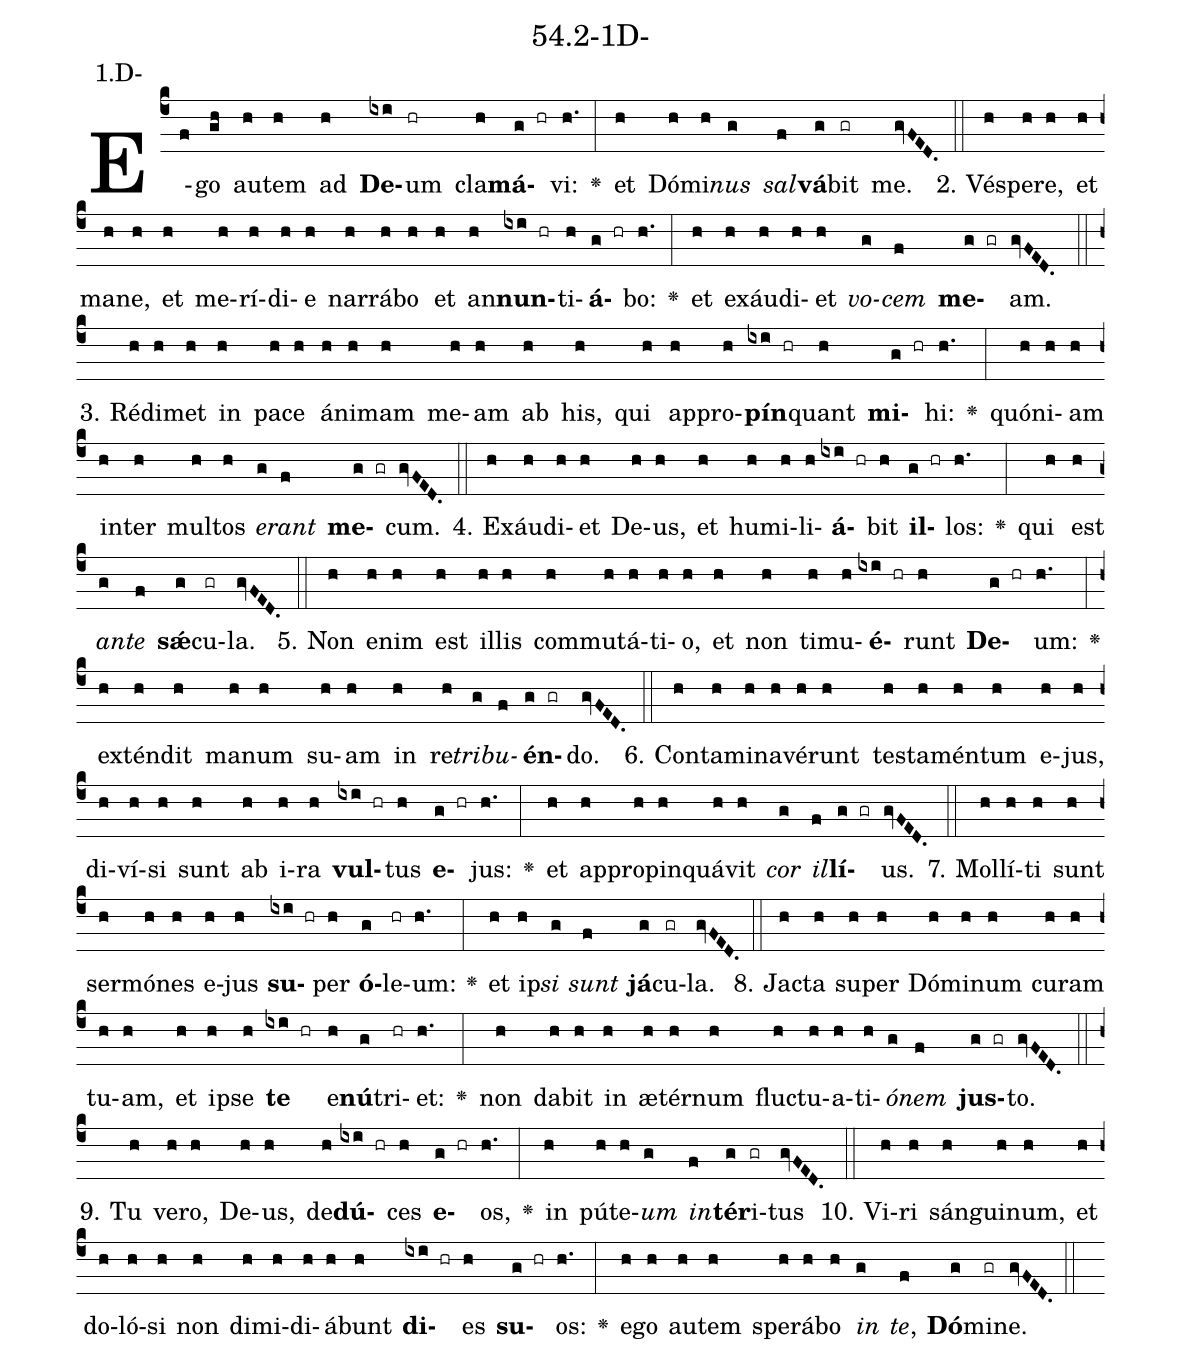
name: 54.2-1D-;
annotation: 1.D-;
%%
(c4)E(f)go(gh) au(h)tem(h) ad(h) <b>De</b>(ixi)um(hr) cla(h)<b>má</b>(g hr)vi:(h.) <v>\greheightstar</v>(:) et(h) Dó(h)mi(h)<i>nus</i>(g) <i>sal</i>(f)<b>vá</b>(g)bit(gr) me.(gvFED.) (::)
2. Vés(h)pe(h)re,(h) et(h) ma(h)ne,(h) et(h) me(h)rí(h)di(h)e(h) nar(h)rá(h)bo(h) et(h) an(h)<b>nun</b>(ixi hr)ti(h)<b>á</b>(g hr)bo:(h.) <v>\greheightstar</v>(:) et(h) ex(h)áu(h)di(h)et(h) <i>vo</i>(g)<i>cem</i>(f) <b>me</b>(g gr)am.(gvFED.) (::)
3. Réd(h)i(h)met(h) in(h) pa(h)ce(h) á(h)ni(h)mam(h) me(h)am(h) ab(h) his,(h) qui(h) ap(h)pro(h)<b>pín</b>(ixi hr)quant(h) <b>mi</b>(g hr)hi:(h.) <v>\greheightstar</v>(:) quón(h)i(h)am(h) in(h)ter(h) mul(h)tos(h) <i>e</i>(g)<i>rant</i>(f) <b>me</b>(g gr)cum.(gvFED.) (::)
4. Ex(h)áu(h)di(h)et(h) De(h)us,(h) et(h) hu(h)mi(h)li(h)<b>á</b>(ixi hr)bit(h) <b>il</b>(g hr)los:(h.) <v>\greheightstar</v>(:) qui(h) est(h) <i>an</i>(g)<i>te</i>(f) <b>sǽ</b>(g)cu(gr)la.(gvFED.) (::)
5. Non(h) e(h)nim(h) est(h) il(h)lis(h) com(h)mu(h)tá(h)ti(h)o,(h) et(h) non(h) ti(h)mu(h)<b>é</b>(ixi hr)runt(h) <b>De</b>(g hr)um:(h.) <v>\greheightstar</v>(:) ex(h)tén(h)dit(h) ma(h)num(h) su(h)am(h) in(h) re(h)<i>tri</i>(g)<i>bu</i>(f)<b>én</b>(g gr)do.(gvFED.) (::)
6. Con(h)ta(h)mi(h)na(h)vé(h)runt(h) tes(h)ta(h)mén(h)tum(h) e(h)jus,(h) di(h)ví(h)si(h) sunt(h) ab(h) i(h)ra(h) <b>vul</b>(ixi hr)tus(h) <b>e</b>(g hr)jus:(h.) <v>\greheightstar</v>(:) et(h) ap(h)pro(h)pin(h)quá(h)vit(h) <i>cor</i>(g) <i>il</i>(f)<b>lí</b>(g gr)us.(gvFED.) (::)
7. Mol(h)lí(h)ti(h) sunt(h) ser(h)mó(h)nes(h) e(h)jus(h) <b>su</b>(ixi hr)per(h) <b>ó</b>(g)le(hr)um:(h.) <v>\greheightstar</v>(:) et(h) ip(h)<i>si</i>(g) <i>sunt</i>(f) <b>já</b>(g)cu(gr)la.(gvFED.) (::)
8. Jac(h)ta(h) su(h)per(h) Dó(h)mi(h)num(h) cu(h)ram(h) tu(h)am,(h) et(h) ip(h)se(h) <b>te</b>(ixi hr) e(h)<b>nú</b>(g)tri(hr)et:(h.) <v>\greheightstar</v>(:) non(h) da(h)bit(h) in(h) æ(h)tér(h)num(h) fluc(h)tu(h)a(h)ti(h)<i>ó</i>(g)<i>nem</i>(f) <b>jus</b>(g gr)to.(gvFED.) (::)
9. Tu(h) ve(h)ro,(h) De(h)us,(h) de(h)<b>dú</b>(ixi hr)ces(h) <b>e</b>(g hr)os,(h.) <v>\greheightstar</v>(:) in(h) pú(h)te(h)<i>um</i>(g) <i>in</i>(f)<b>tér</b>(g)i(gr)tus(gvFED.) (::)
10. Vi(h)ri(h) sán(h)gui(h)num,(h) et(h) do(h)ló(h)si(h) non(h) di(h)mi(h)di(h)á(h)bunt(h) <b>di</b>(ixi hr)es(h) <b>su</b>(g hr)os:(h.) <v>\greheightstar</v>(:) e(h)go(h) au(h)tem(h) spe(h)rá(h)bo(h) <i>in</i>(g) <i>te</i>,(f) <b>Dó</b>(g)mi(gr)ne.(gvFED.) (::)
